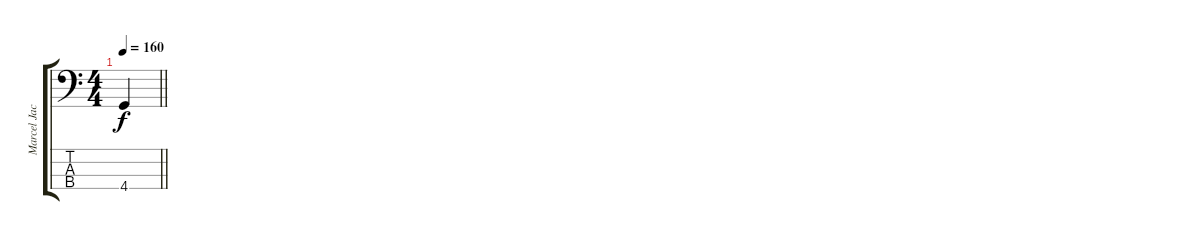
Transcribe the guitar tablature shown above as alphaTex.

\track ("Marcel Jacob" "Marcel Jac") {instrument electricbassfinger}
\staff {score tabs}
\tuning (Gb2 Db2 Ab1 Eb1) {hide}
\ts (4 4)
\tempo 160
\clef f4
\barLineRight lightlight
\ks c
4.4{t}.4{dy f}
